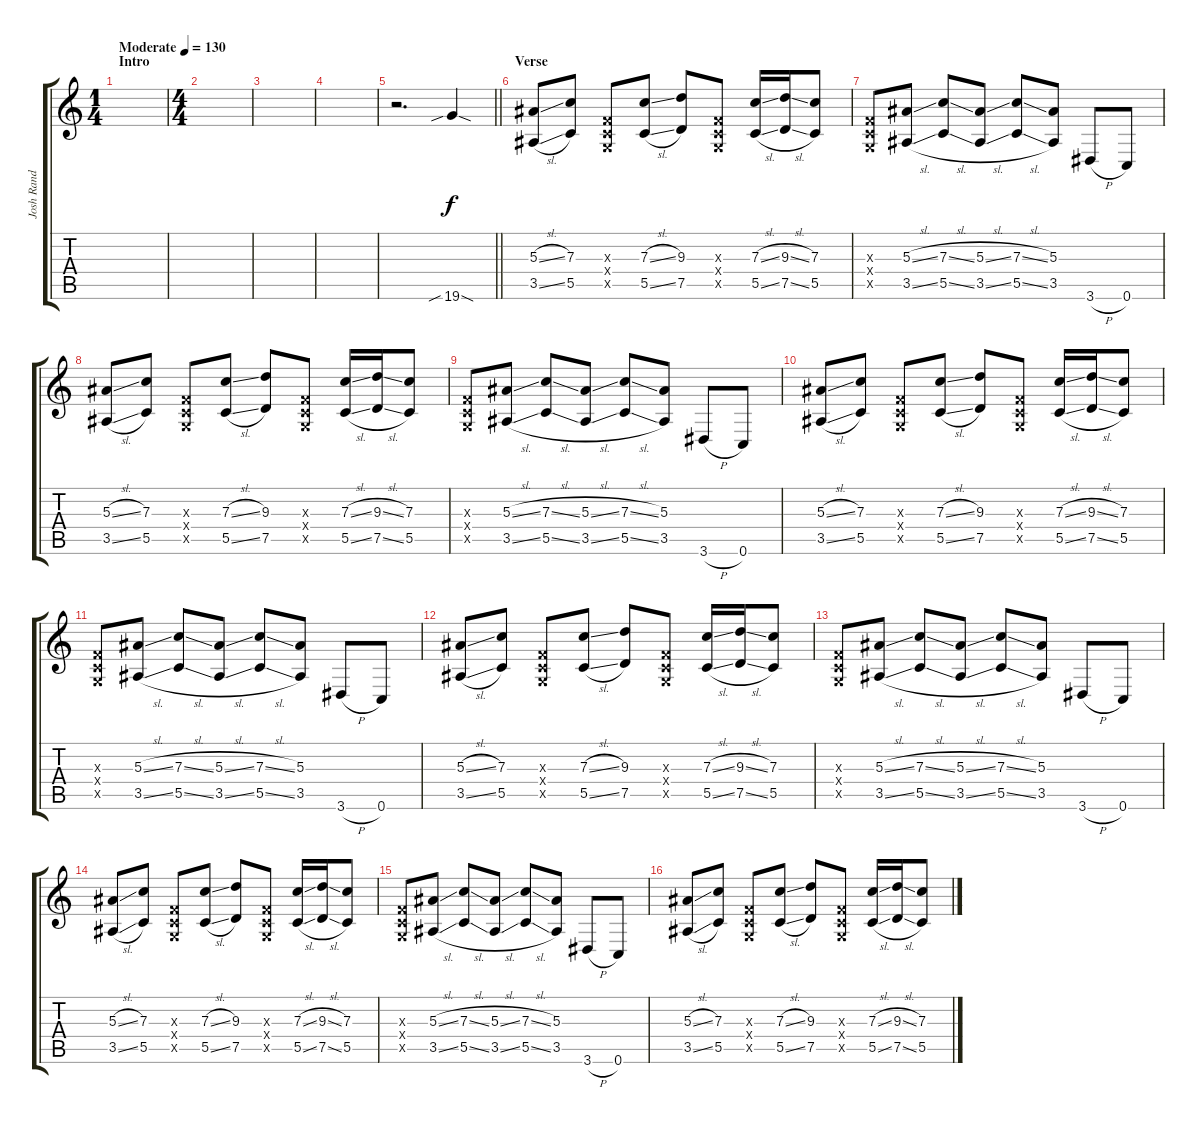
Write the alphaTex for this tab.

\track ("Josh Rand (Lead Guitar)" "Josh Rand ") {instrument distortionguitar}
\staff {score tabs}
\tuning (D4 A3 F3 C3 G2 C2) {hide}
\ts (1 4)
\section ("" "Intro")
\tempo (130 "Moderate")
\clef g2
\ks c
|
\ts (4 4)
|
|
|
\barLineRight lightlight
r.2{d} 19.6{sib sod}.4 |
\section ("" "Verse")
(5.3{sl} 3.5{sl}).8 (7.3 5.5).8 (0.3{x} 0.4{x} 0.5{x}).8 (7.3{sl} 5.5{sl}).8 (9.3 7.5).8 (0.3{x} 0.4{x} 0.5{x}).8 (7.3{sl} 5.5{sl}).16 (9.3{sl} 7.5{sl}).16 (7.3 5.5).8 |
(0.3{x} 0.4{x} 0.5{x}).8 (5.3{sl} 3.5{sl}).8 (7.3{sl} 5.5{sl}).8 (5.3{sl} 3.5{sl}).8 (7.3{sl} 5.5{sl}).8 (5.3 3.5).8 3.6{h}.8 0.6.8 |
(5.3{sl} 3.5{sl}).8 (7.3 5.5).8 (0.3{x} 0.4{x} 0.5{x}).8 (7.3{sl} 5.5{sl}).8 (9.3 7.5).8 (0.3{x} 0.4{x} 0.5{x}).8 (7.3{sl} 5.5{sl}).16 (9.3{sl} 7.5{sl}).16 (7.3 5.5).8 |
(0.3{x} 0.4{x} 0.5{x}).8 (5.3{sl} 3.5{sl}).8 (7.3{sl} 5.5{sl}).8 (5.3{sl} 3.5{sl}).8 (7.3{sl} 5.5{sl}).8 (5.3 3.5).8 3.6{h}.8 0.6.8 |
(5.3{sl} 3.5{sl}).8 (7.3 5.5).8 (0.3{x} 0.4{x} 0.5{x}).8 (7.3{sl} 5.5{sl}).8 (9.3 7.5).8 (0.3{x} 0.4{x} 0.5{x}).8 (7.3{sl} 5.5{sl}).16 (9.3{sl} 7.5{sl}).16 (7.3 5.5).8 |
(0.3{x} 0.4{x} 0.5{x}).8 (5.3{sl} 3.5{sl}).8 (7.3{sl} 5.5{sl}).8 (5.3{sl} 3.5{sl}).8 (7.3{sl} 5.5{sl}).8 (5.3 3.5).8 3.6{h}.8 0.6.8 |
(5.3{sl} 3.5{sl}).8 (7.3 5.5).8 (0.3{x} 0.4{x} 0.5{x}).8 (7.3{sl} 5.5{sl}).8 (9.3 7.5).8 (0.3{x} 0.4{x} 0.5{x}).8 (7.3{sl} 5.5{sl}).16 (9.3{sl} 7.5{sl}).16 (7.3 5.5).8 |
(0.3{x} 0.4{x} 0.5{x}).8 (5.3{sl} 3.5{sl}).8 (7.3{sl} 5.5{sl}).8 (5.3{sl} 3.5{sl}).8 (7.3{sl} 5.5{sl}).8 (5.3 3.5).8 3.6{h}.8 0.6.8 |
(5.3{sl} 3.5{sl}).8 (7.3 5.5).8 (0.3{x} 0.4{x} 0.5{x}).8 (7.3{sl} 5.5{sl}).8 (9.3 7.5).8 (0.3{x} 0.4{x} 0.5{x}).8 (7.3{sl} 5.5{sl}).16 (9.3{sl} 7.5{sl}).16 (7.3 5.5).8 |
(0.3{x} 0.4{x} 0.5{x}).8 (5.3{sl} 3.5{sl}).8 (7.3{sl} 5.5{sl}).8 (5.3{sl} 3.5{sl}).8 (7.3{sl} 5.5{sl}).8 (5.3 3.5).8 3.6{h}.8 0.6.8 |
(5.3{sl} 3.5{sl}).8 (7.3 5.5).8 (0.3{x} 0.4{x} 0.5{x}).8 (7.3{sl} 5.5{sl}).8 (9.3 7.5).8 (0.3{x} 0.4{x} 0.5{x}).8 (7.3{sl} 5.5{sl}).16 (9.3{sl} 7.5{sl}).16 (7.3 5.5).8
